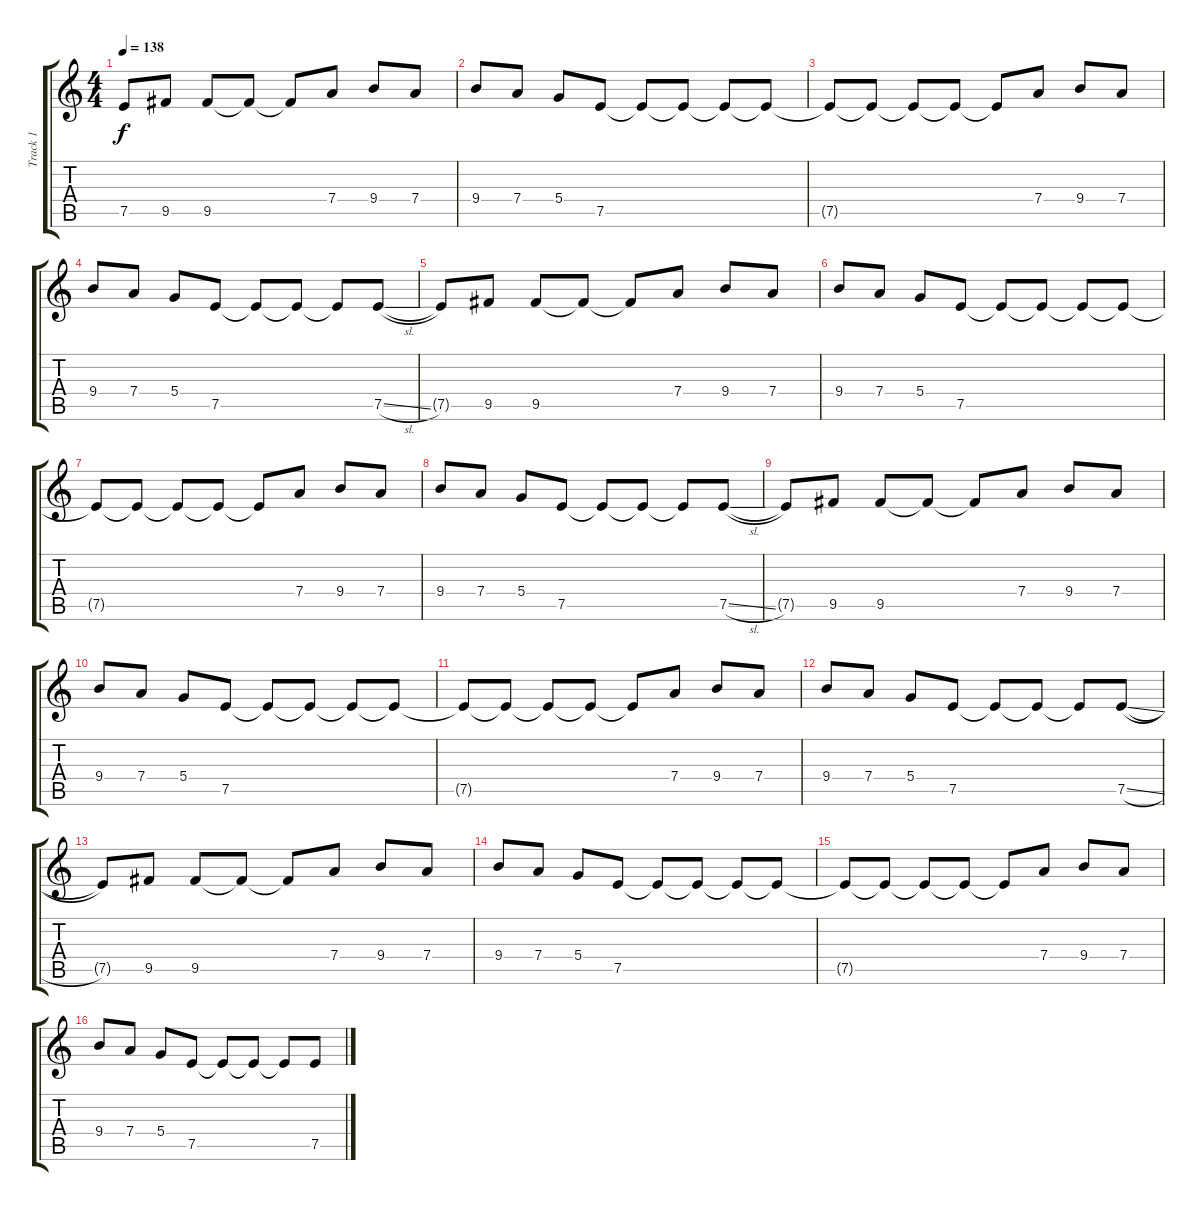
\track ("Track 1" "Track 1") {instrument acousticguitarsteel}
\staff {score tabs}
\tuning (E4 B3 G3 D3 A2 E2) {hide}
\ts (4 4)
\tempo 138
\clef g2
\ks c
7.5{t}.8{dy f} 9.5.8 9.5.8 9.5{t}.8 9.5{t}.8 7.4.8 9.4.8 7.4.8 |
9.4.8 7.4.8 5.4.8 7.5.8 7.5{t}.8 7.5{t}.8 7.5{t}.8 7.5{t}.8 |
7.5{t}.8 7.5{t}.8 7.5{t}.8 7.5{t}.8 7.5{t}.8 7.4.8 9.4.8 7.4.8 |
9.4.8 7.4.8 5.4.8 7.5.8 7.5{t}.8 7.5{t}.8 7.5{t}.8 7.5{sl}.8 |
7.5{t}.8 9.5.8 9.5.8 9.5{t}.8 9.5{t}.8 7.4.8 9.4.8 7.4.8 |
9.4.8{instrument overdrivenguitar} 7.4.8 5.4.8 7.5.8 7.5{t}.8 7.5{t}.8 7.5{t}.8 7.5{t}.8 |
7.5{t}.8 7.5{t}.8 7.5{t}.8 7.5{t}.8 7.5{t}.8 7.4.8 9.4.8 7.4.8 |
9.4.8 7.4.8 5.4.8 7.5.8 7.5{t}.8 7.5{t}.8 7.5{t}.8 7.5{sl}.8 |
7.5{t}.8 9.5.8 9.5.8 9.5{t}.8 9.5{t}.8 7.4.8 9.4.8 7.4.8 |
9.4.8 7.4.8 5.4.8 7.5.8 7.5{t}.8 7.5{t}.8 7.5{t}.8 7.5{t}.8 |
7.5{t}.8 7.5{t}.8 7.5{t}.8 7.5{t}.8 7.5{t}.8 7.4.8 9.4.8 7.4.8 |
9.4.8 7.4.8 5.4.8 7.5.8 7.5{t}.8 7.5{t}.8 7.5{t}.8 7.5{sl}.8 |
7.5{t}.8 9.5.8 9.5.8 9.5{t}.8 9.5{t}.8 7.4.8 9.4.8 7.4.8 |
9.4.8{instrument overdrivenguitar} 7.4.8 5.4.8 7.5.8 7.5{t}.8 7.5{t}.8 7.5{t}.8 7.5{t}.8 |
7.5{t}.8 7.5{t}.8 7.5{t}.8 7.5{t}.8 7.5{t}.8 7.4.8 9.4.8 7.4.8 |
9.4.8 7.4.8 5.4.8 7.5.8 7.5{t}.8 7.5{t}.8 7.5{t}.8 7.5{sl}.8
